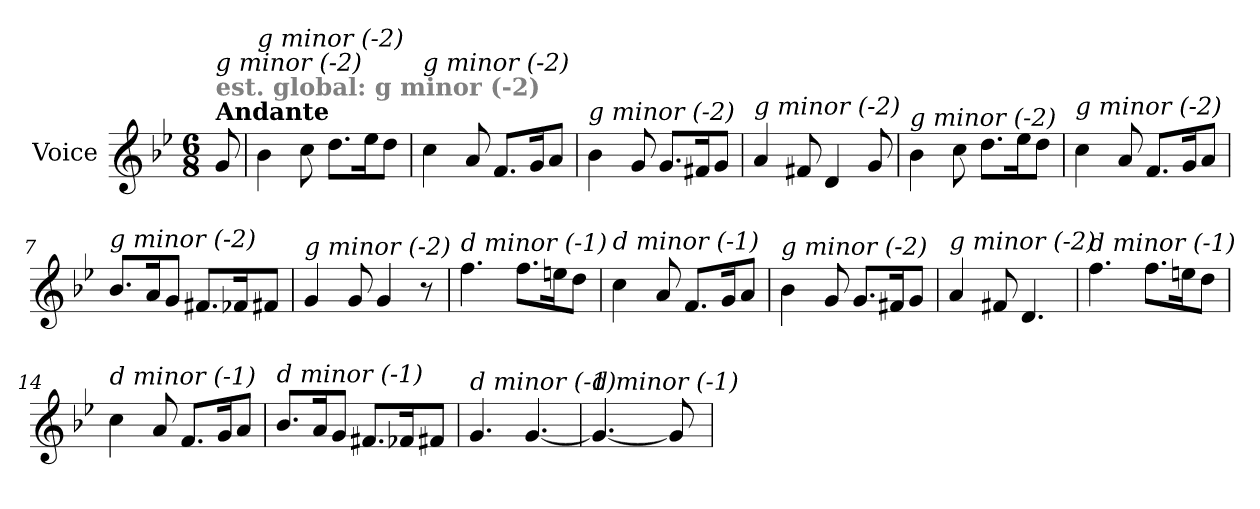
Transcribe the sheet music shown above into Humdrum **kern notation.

**kern
*part1
*staff1
*I"Voice
*I'V
*clefG2
*k[b-e-]
*B-:
*M6/8
=
!LO:TX:a:B:t=Andante
!LO:TX:a:B:color=#808080:t=est. global&colon; g minor (-2)
!LO:TX:i:t=g minor (-2)
8g/
=1
!LO:TX:i:t=g minor (-2)
4b-\
8cc\
8.dd\L
16ee-\k
8dd\J
=2
!LO:TX:i:t=g minor (-2)
4cc\
8a/
8.f/L
16g/k
8a/J
=3
!LO:TX:i:t=g minor (-2)
4b-\
8g/
8.g/L
16f#X/k
8g/J
=4
!LO:TX:i:t=g minor (-2)
4a/
8f#X/
4d/
8g/
=5
!LO:TX:i:t=g minor (-2)
4b-\
8cc\
8.dd\L
16ee-\k
8dd\J
!!LO:LB:g=z
=6
!LO:TX:i:t=g minor (-2)
4cc\
8a/
8.f/L
16g/k
8a/J
=7
!LO:TX:i:t=g minor (-2)
8.b-/L
16a/k
8g/J
8.f#X/L
16f-Xi/k
8f#/J
=8
!LO:TX:i:t=g minor (-2)
4g/
8g/
4g/
8r
=9
!LO:TX:i:t=d minor (-1)
4.ff\
8.ff\L
16een\k
8dd\J
=10
!LO:TX:i:t=d minor (-1)
4cc\
8a/
8.f/L
16g/k
8a/J
=11
!LO:TX:i:t=g minor (-2)
4b-\
8g/
8.g/L
16f#X/k
8g/J
!!LO:LB:g=z
=12
!LO:TX:i:t=g minor (-2)
4a/
8f#X/
4.d/
=13
!LO:TX:i:t=d minor (-1)
4.ff\
8.ff\L
16een\k
8dd\J
=14
!LO:TX:i:t=d minor (-1)
4cc\
8a/
8.f/L
16g/k
8a/J
=15
!LO:TX:i:t=d minor (-1)
8.b-/L
16a/k
8g/J
8.f#X/L
16f-Xi/k
8f#/J
=16
!LO:TX:i:t=d minor (-1)
4.g/
[4.g/
=17
!LO:TX:i:t=d minor (-1)
4.g/_
8g/]
=
*-
